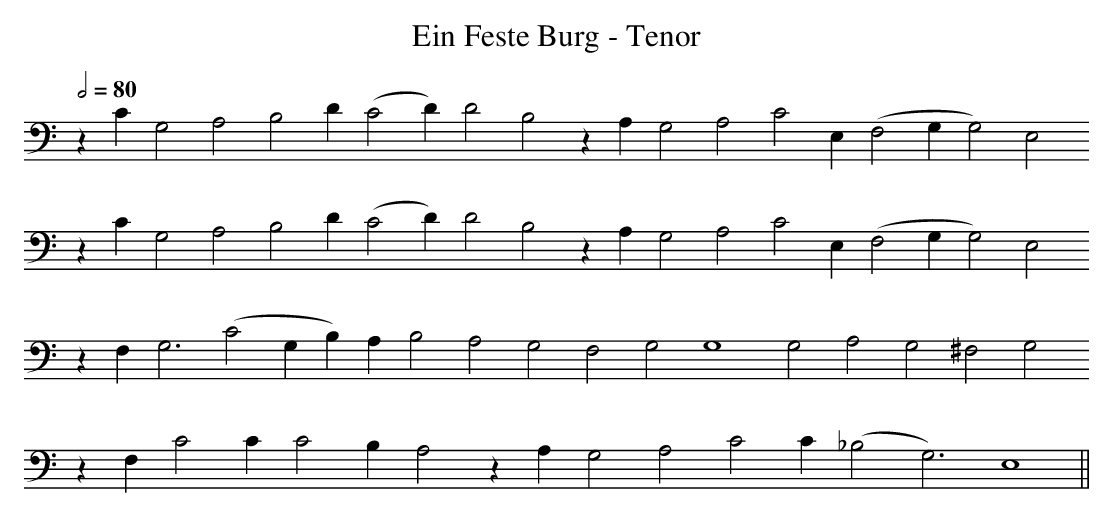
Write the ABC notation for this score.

X:1
T: Ein Feste Burg - Tenor
Q: 1/2=80
K: C
V:3 Tenor clef=bass octave=-1
L:1/4
zc G2A2B2d(c2d)d2B2 z A G2A2c2E(F2GG2)E2
zc G2A2B2d(c2d)d2B2 z A G2A2c2E(F2GG2)E2
z FG3(c2GB)A B2A2G2 F2G2G4 G2A2G2^F2G2
z Fc2cc2BA2z AG2 A2c2c (_B2G3) E4||
